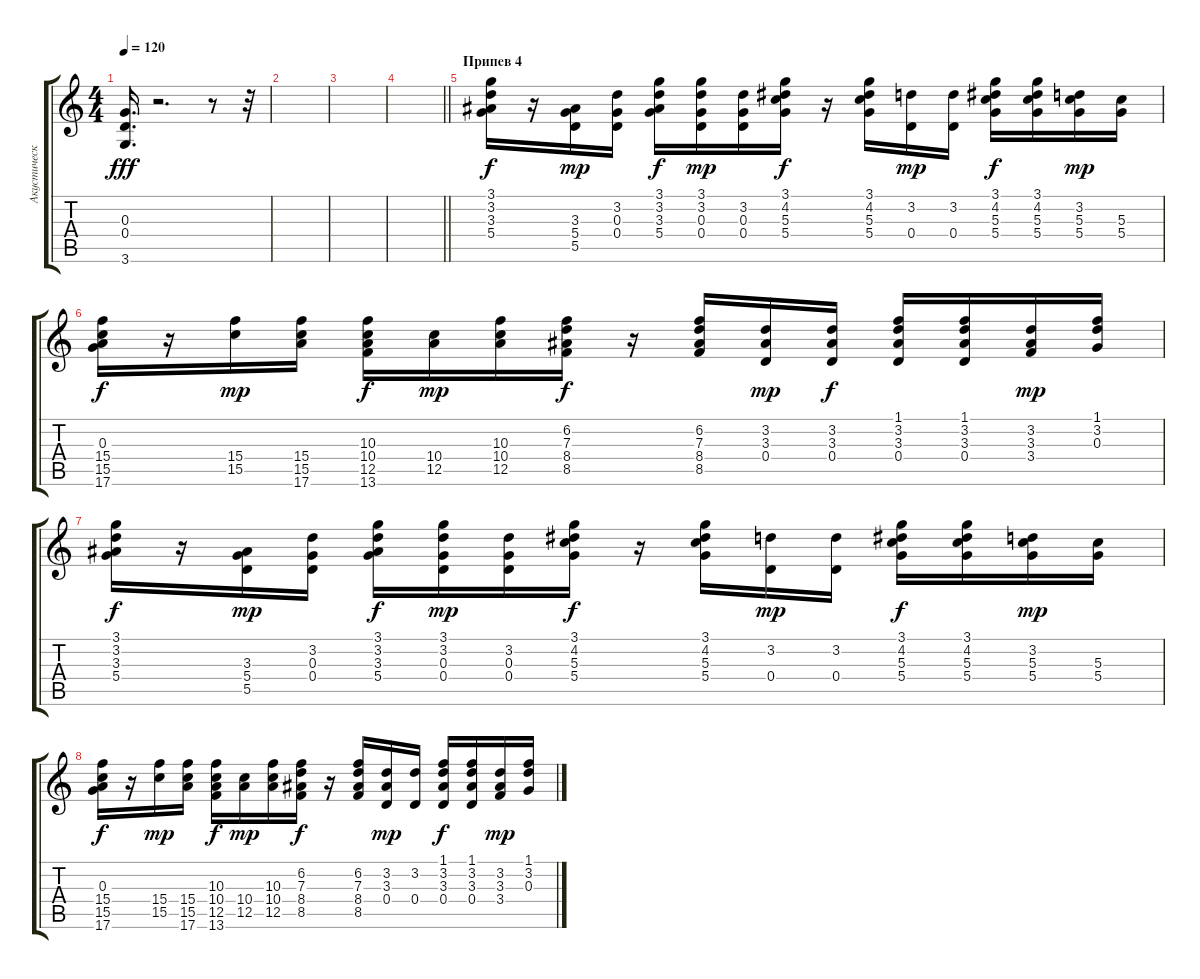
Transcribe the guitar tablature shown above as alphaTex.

\track ("Акустическая гитара" "Акустическ") {instrument acousticguitarsteel}
\staff {score tabs}
\tuning (E4 B3 G3 D3 A2 E2) {hide}
\ts (4 4)
\tempo 120
\clef g2
\ks c
(0.3 0.4 3.6).16{d dy fff} r.2{d} r.8 r.32 |
|
|
\barLineRight lightlight
|
\section ("" "Припев 4")
(3.1 3.2 3.3 5.4).16{dy f volume 11 balance 0 instrument acousticguitarsteel} r.16 (3.3 5.4 5.5).16{dy mp} (3.2 0.3 0.4).16 (3.1 3.2 3.3 5.4).16{dy f} (3.1 3.2 0.3 0.4).16{dy mp} (3.2 0.3 0.4).16 (3.1 4.2 5.3 5.4).16{dy f} r.16 (3.1 4.2 5.3 5.4).16 (3.2 0.4).16{dy mp} (3.2 0.4).16 (3.1 4.2 5.3 5.4).16{dy f} (3.1 4.2 5.3 5.4).16 (3.2 5.3 5.4).16{dy mp} (5.3 5.4).16 |
(0.3 15.4 15.5 17.6).16{dy f} r.16 (15.4 15.5).16{dy mp} (15.4 15.5 17.6).16 (10.3 10.4 12.5 13.6).16{dy f} (10.4 12.5).16{dy mp} (10.3 10.4 12.5).16 (6.2 7.3 8.4 8.5).16{dy f} r.16 (6.2 7.3 8.4 8.5).16 (3.2 3.3 0.4).16{dy mp} (3.2 3.3 0.4).16{dy f} (1.1 3.2 3.3 0.4).16 (1.1 3.2 3.3 0.4).16 (3.2 3.3 3.4).16{dy mp} (1.1 3.2 0.3).16 |
(3.1 3.2 3.3 5.4).16{dy f} r.16 (3.3 5.4 5.5).16{dy mp} (3.2 0.3 0.4).16 (3.1 3.2 3.3 5.4).16{dy f} (3.1 3.2 0.3 0.4).16{dy mp} (3.2 0.3 0.4).16 (3.1 4.2 5.3 5.4).16{dy f} r.16 (3.1 4.2 5.3 5.4).16 (3.2 0.4).16{dy mp} (3.2 0.4).16 (3.1 4.2 5.3 5.4).16{dy f} (3.1 4.2 5.3 5.4).16 (3.2 5.3 5.4).16{dy mp} (5.3 5.4).16 |
(0.3 15.4 15.5 17.6).16{dy f} r.16 (15.4 15.5).16{dy mp} (15.4 15.5 17.6).16 (10.3 10.4 12.5 13.6).16{dy f} (10.4 12.5).16{dy mp} (10.3 10.4 12.5).16 (6.2 7.3 8.4 8.5).16{dy f} r.16 (6.2 7.3 8.4 8.5).16 (3.2 3.3 0.4).16{dy mp} (3.2 0.4).16 (1.1 3.2 3.3 0.4).16{dy f} (1.1 3.2 3.3 0.4).16 (3.2 3.3 3.4).16{dy mp} (1.1 3.2 0.3).16
